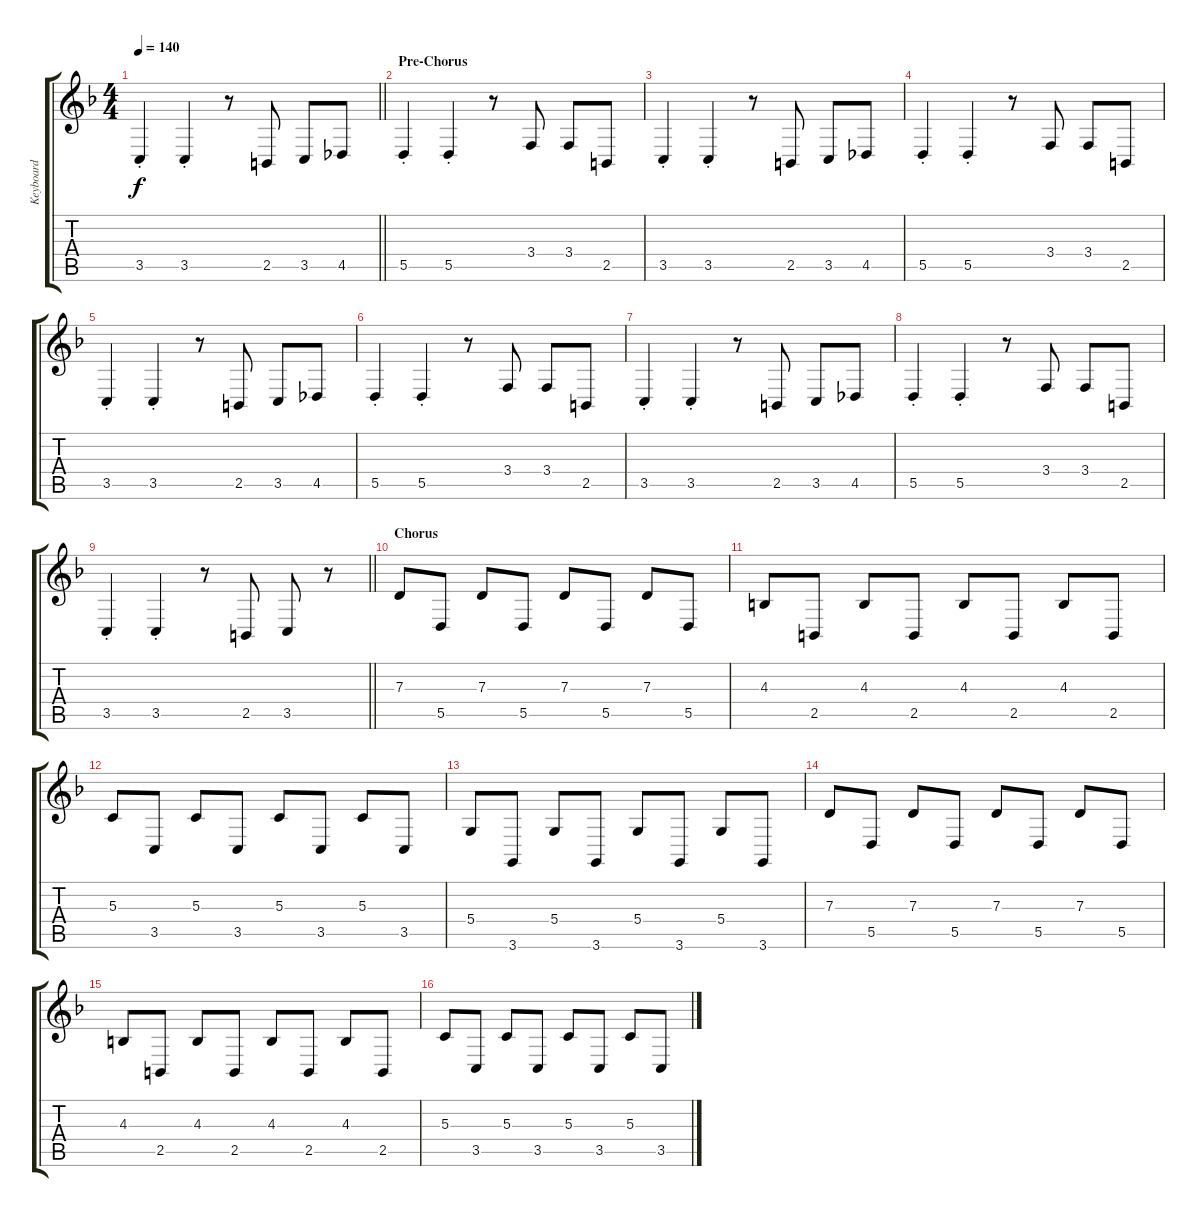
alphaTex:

\track ("Keyboard" "Keyboard") {instrument lead2sawtooth}
\staff {score tabs}
\tuning (E4 B3 G3 D3 A2 E2) {hide}
\ts (4 4)
\tempo 140
\clef g2
\barLineRight lightlight
\ks f
3.5{st}.4{dy f} 3.5{st}.4 r.8 2.5.8 3.5.8 4.5.8 |
\section ("" "Pre-Chorus")
5.5{st}.4 5.5{st}.4 r.8 3.4.8 3.4.8 2.5.8 |
3.5{st}.4 3.5{st}.4 r.8 2.5.8 3.5.8 4.5.8 |
5.5{st}.4 5.5{st}.4 r.8 3.4.8 3.4.8 2.5.8 |
3.5{st}.4 3.5{st}.4 r.8 2.5.8 3.5.8 4.5.8 |
5.5{st}.4 5.5{st}.4 r.8 3.4.8 3.4.8 2.5.8 |
3.5{st}.4 3.5{st}.4 r.8 2.5.8 3.5.8 4.5.8 |
5.5{st}.4 5.5{st}.4 r.8 3.4.8 3.4.8 2.5.8 |
\barLineRight lightlight
3.5{st}.4 3.5{st}.4 r.8 2.5.8 3.5.8 r.8 |
\section ("" "Chorus")
7.3.8{volume 7} 5.5.8 7.3.8 5.5.8 7.3.8 5.5.8 7.3.8 5.5.8 |
4.3.8 2.5.8 4.3.8 2.5.8 4.3.8 2.5.8 4.3.8 2.5.8 |
5.3.8 3.5.8 5.3.8 3.5.8 5.3.8 3.5.8 5.3.8 3.5.8 |
5.4.8 3.6.8 5.4.8 3.6.8 5.4.8 3.6.8 5.4.8 3.6.8 |
7.3.8 5.5.8 7.3.8 5.5.8 7.3.8 5.5.8 7.3.8 5.5.8 |
4.3.8 2.5.8 4.3.8 2.5.8 4.3.8 2.5.8 4.3.8 2.5.8 |
5.3.8 3.5.8 5.3.8 3.5.8 5.3.8 3.5.8 5.3.8 3.5.8
